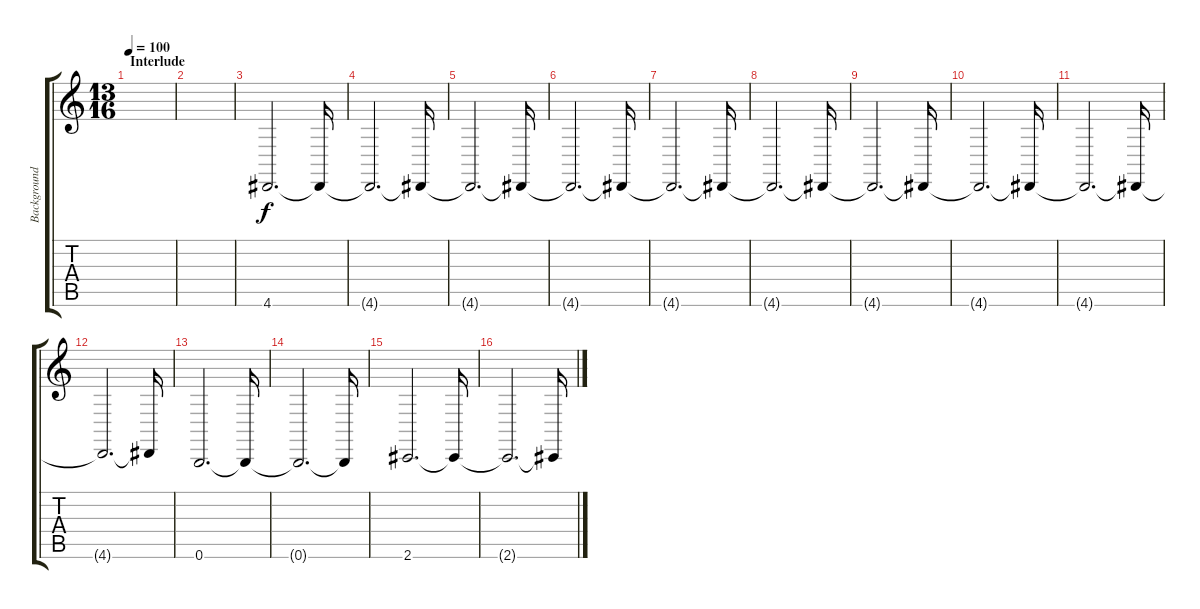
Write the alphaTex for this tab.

\track ("Background" "Background") {instrument stringensemble1}
\staff {score tabs}
\tuning (Db4 Ab3 E3 B2 Gb2 B1) {hide}
\ts (13 16)
\section ("" "Interlude")
\tempo 100
\clef g2
\ks c
|
|
4.6.2{d} 4.6{t}.16 |
4.6{t}.2{d} 4.6{t}.16 |
4.6{t}.2{d} 4.6{t}.16 |
4.6{t}.2{d} 4.6{t}.16 |
4.6{t}.2{d} 4.6{t}.16 |
4.6{t}.2{d} 4.6{t}.16 |
4.6{t}.2{d} 4.6{t}.16 |
4.6{t}.2{d} 4.6{t}.16 |
4.6{t}.2{d} 4.6{t}.16 |
4.6{t}.2{d} 4.6{t}.16 |
0.6.2{d} 0.6{t}.16 |
0.6{t}.2{d} 0.6{t}.16 |
2.6.2{d} 2.6{t}.16 |
2.6{t}.2{d} 2.6{t}.16
